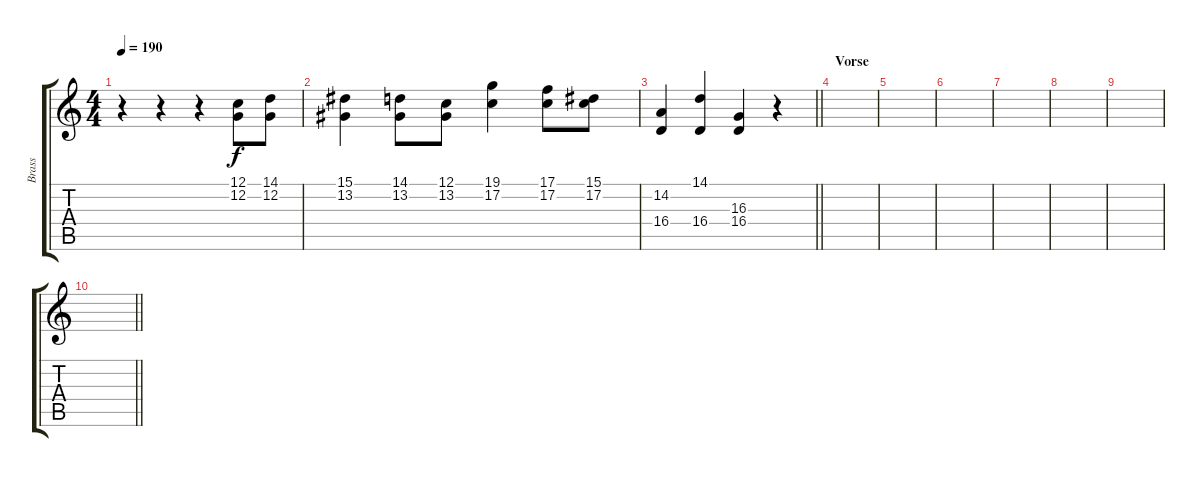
\track ("Brass" "Brass") {instrument brasssection}
\staff {score tabs}
\tuning (C4 G3 Eb3 Bb2 F2 C2) {hide}
\ts (4 4)
\tempo 190
\clef g2
\ks c
r.4{dy f} r.4 r.4 (12.1 12.2).8 (14.1 12.2).8 |
(15.1 13.2).4 (14.1 13.2).8 (12.1 13.2).8 (19.1 17.2).4 (17.1 17.2).8 (15.1 17.2).8 |
\barLineRight lightlight
(14.2 16.4).4 (14.1 16.4).4 (16.3 16.4).4 r.4 |
\section ("" "Vorse")
|
|
|
|
|
|
\barLineRight lightlight
